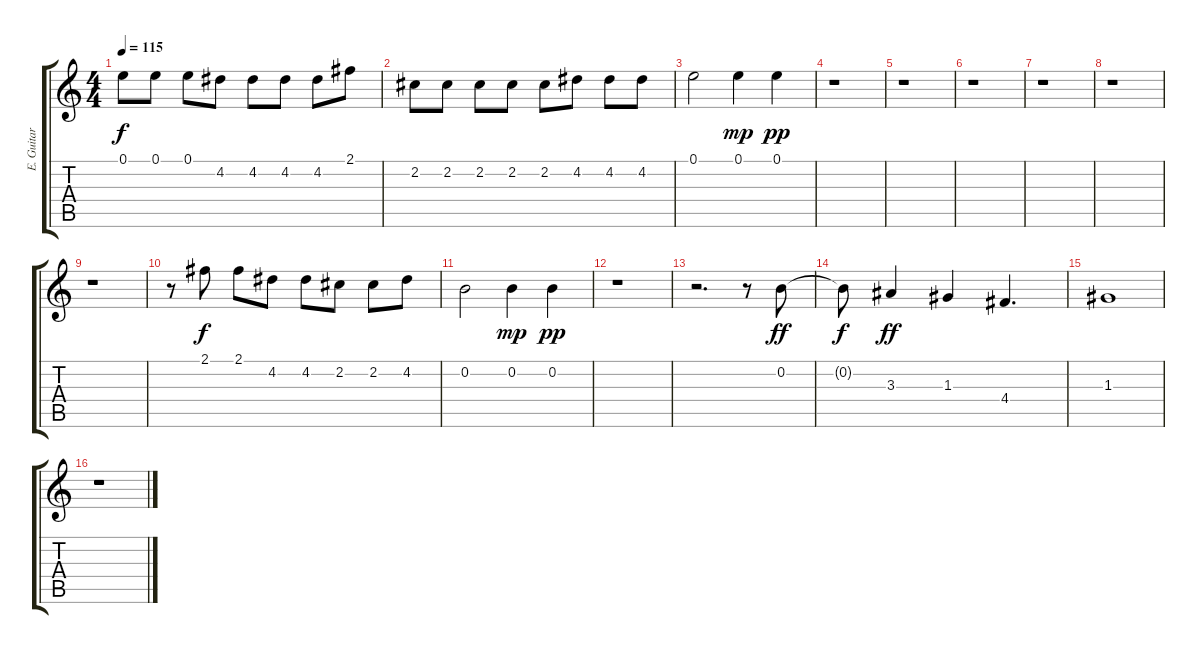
\track ("E. Guitar Lead I" "E. Guitar ") {instrument distortionguitar}
\staff {score tabs}
\tuning (E4 B3 G3 D3 A2 E2) {hide}
\ts (4 4)
\tempo 115
\clef g2
\ks c
0.1.8{dy f} 0.1.8 0.1.8 4.2.8 4.2.8 4.2.8 4.2.8 2.1.8 |
2.2.8 2.2.8 2.2.8 2.2.8 2.2.8 4.2.8 4.2.8 4.2.8 |
0.1.2 0.1.4{dy mp} 0.1.4{dy pp} |
r.1 |
r.1 |
r.1 |
r.1 |
r.1 |
r.1 |
r.8 2.1.8{dy f} 2.1.8 4.2.8 4.2.8 2.2.8 2.2.8 4.2.8 |
0.2.2 0.2.4{dy mp} 0.2.4{dy pp} |
r.1 |
r.2{d} r.8 0.2.8{dy ff} |
0.2{t}.8{dy f} 3.3.4{dy ff} 1.3.4 4.4.4{d} |
1.3.1 |
r.1
